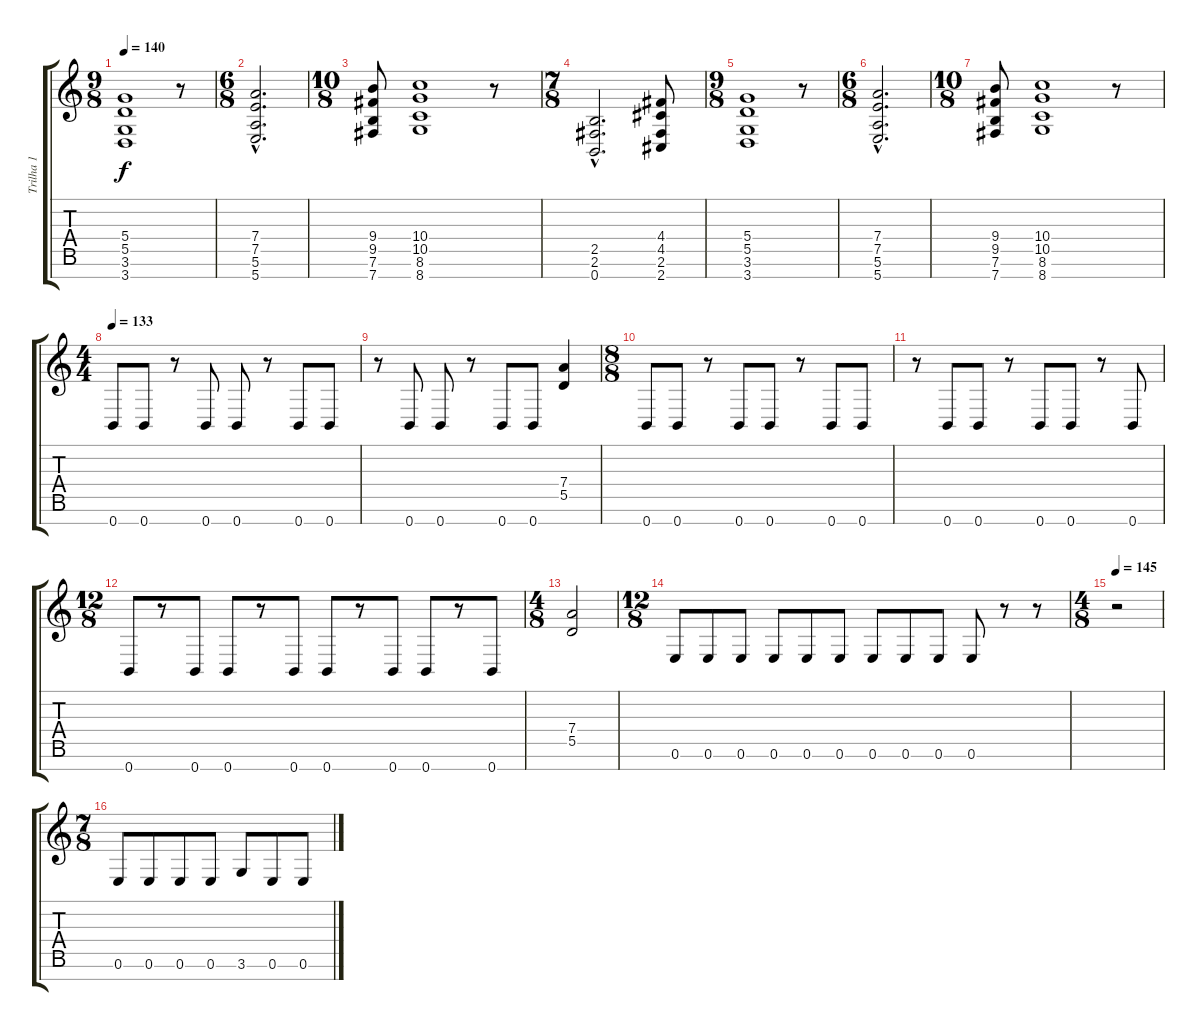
\track ("Trilha 1" "Trilha 1") {instrument distortionguitar}
\staff {score tabs}
\tuning (E4 B3 G3 D3 A2 E2 B1) {hide}
\ts (9 8)
\tempo 140
\clef g2
\ks c
(5.4 5.5 3.6 3.7).1{dy f} r.8 |
\ts (6 8)
(7.4{hac} 7.5{hac} 5.6{hac} 5.7{hac}).2{d} |
\ts (10 8)
(9.4 9.5 7.6 7.7).8 (10.4 10.5 8.6 8.7).1 r.8 |
\ts (7 8)
(2.5{hac} 2.6{hac} 0.7{hac}).2{d} (4.4 4.5 2.6 2.7).8 |
\ts (9 8)
(5.4 5.5 3.6 3.7).1 r.8 |
\ts (6 8)
(7.4{hac} 7.5{hac} 5.6{hac} 5.7{hac}).2{d} |
\ts (10 8)
(9.4 9.5 7.6 7.7).8 (10.4 10.5 8.6 8.7).1 r.8 |
\ts (4 4)
\tempo 133
0.7.8 0.7.8 r.8 0.7.8 0.7.8 r.8 0.7.8 0.7.8 |
r.8 0.7.8 0.7.8 r.8 0.7.8 0.7.8 (7.4 5.5).4 |
\ts (8 8)
0.7.8 0.7.8 r.8 0.7.8 0.7.8 r.8 0.7.8 0.7.8 |
r.8 0.7.8 0.7.8 r.8 0.7.8 0.7.8 r.8 0.7.8 |
\ts (12 8)
0.7.8 r.8 0.7.8 0.7.8 r.8 0.7.8 0.7.8 r.8 0.7.8 0.7.8 r.8 0.7.8 |
\ts (4 8)
(7.4 5.5).2 |
\ts (12 8)
0.6.8 0.6.8 0.6.8 0.6.8 0.6.8 0.6.8 0.6.8 0.6.8 0.6.8 0.6.8 r.8 r.8 |
\ts (4 8)
\tempo 145
r.2 |
\ts (7 8)
0.6.8 0.6.8 0.6.8 0.6.8 3.6.8 0.6.8 0.6.8
